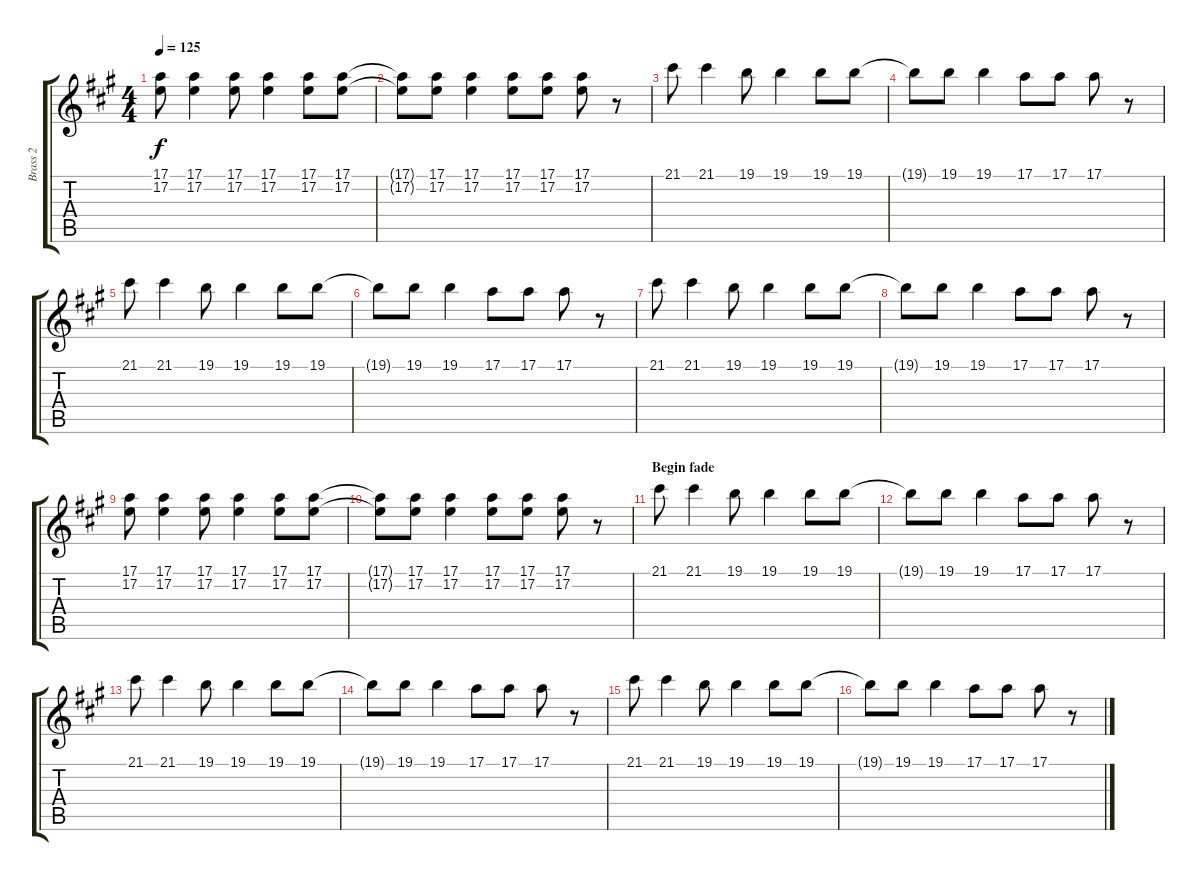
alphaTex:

\track ("Brass 2" "Brass 2") {instrument brasssection}
\staff {score tabs}
\tuning (E4 B3 G3 D3 A2 E2) {hide}
\ts (4 4)
\tempo 125
\clef g2
\ks a
(17.1 17.2).8{dy f} (17.1 17.2).4 (17.1 17.2).8 (17.1 17.2).4 (17.1 17.2).8 (17.1 17.2).8 |
(17.1{t} 17.2{t}).8 (17.1 17.2).8 (17.1 17.2).4 (17.1 17.2).8 (17.1 17.2).8 (17.1 17.2).8 r.8 |
21.1.8 21.1.4 19.1.8 19.1.4 19.1.8 19.1.8 |
19.1{t}.8 19.1.8 19.1.4 17.1.8 17.1.8 17.1.8 r.8 |
21.1.8 21.1.4 19.1.8 19.1.4 19.1.8 19.1.8 |
19.1{t}.8 19.1.8 19.1.4 17.1.8 17.1.8 17.1.8 r.8 |
21.1.8 21.1.4 19.1.8 19.1.4 19.1.8 19.1.8 |
19.1{t}.8 19.1.8 19.1.4 17.1.8 17.1.8 17.1.8 r.8 |
(17.1 17.2).8 (17.1 17.2).4 (17.1 17.2).8 (17.1 17.2).4 (17.1 17.2).8 (17.1 17.2).8 |
(17.1{t} 17.2{t}).8 (17.1 17.2).8 (17.1 17.2).4 (17.1 17.2).8 (17.1 17.2).8 (17.1 17.2).8 r.8 |
\section ("" "Begin fade")
21.1.8 21.1.4 19.1.8 19.1.4 19.1.8 19.1.8 |
19.1{t}.8 19.1.8 19.1.4 17.1.8 17.1.8 17.1.8 r.8 |
21.1.8 21.1.4 19.1.8 19.1.4 19.1.8 19.1.8 |
19.1{t}.8 19.1.8 19.1.4 17.1.8 17.1.8 17.1.8 r.8 |
21.1.8 21.1.4 19.1.8 19.1.4 19.1.8 19.1.8 |
19.1{t}.8 19.1.8 19.1.4 17.1.8 17.1.8 17.1.8 r.8
